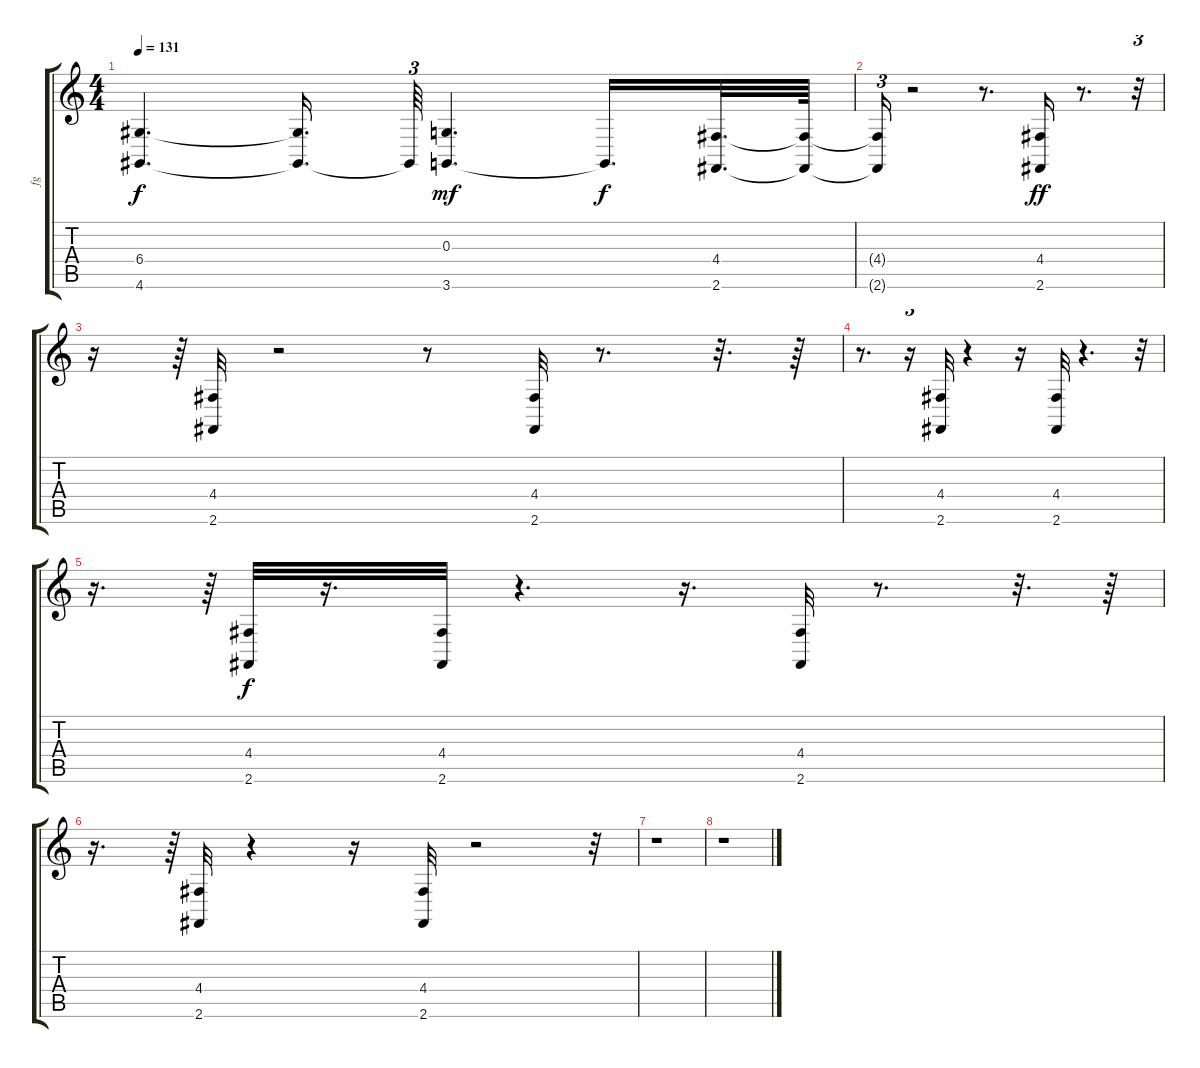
\track ("fg" "fg") {instrument bassoon}
\staff {score tabs}
\tuning (E4 B3 G3 D3 A2 E2) {hide}
\ts (4 4)
\tempo 131
\clef g2
\ks c
(6.4{t} 4.6{t}).4{d dy f} (6.4{t} 4.6{t}).16{d} 4.6{t}.64{tu (3 2)} (0.3 3.6).4{d dy mf} 3.6{t}.16{d dy f} (4.4 2.6).32{d} (4.4{t} 2.6{t}).64 |
(4.4{t} 2.6{t}).16{tu (3 2)} r.2 r.8{d} (4.4 2.6).16{dy ff} r.8{d} r.32{tu (3 2)} |
r.16 r.64{tu (3 2)} (4.4 2.6).32 r.2 r.8 (4.4 2.6).32 r.8{d} r.32{d} r.64 |
r.8{d} r.16{tu (3 2)} (4.4 2.6).32 r.4 r.16 (4.4 2.6).32 r.4{d} r.32{tu (3 2)} |
r.16{d} r.64{tu (3 2)} (4.4 2.6).32{dy f} r.16{d} (4.4 2.6).32 r.4{d} r.16{d} (4.4 2.6).32 r.8{d} r.32{d} r.64 |
r.16{d} r.64{tu (3 2)} (4.4 2.6).32 r.4 r.16 (4.4 2.6).32 r.2 r.32{tu (3 2)} |
r.1 |
r.1
